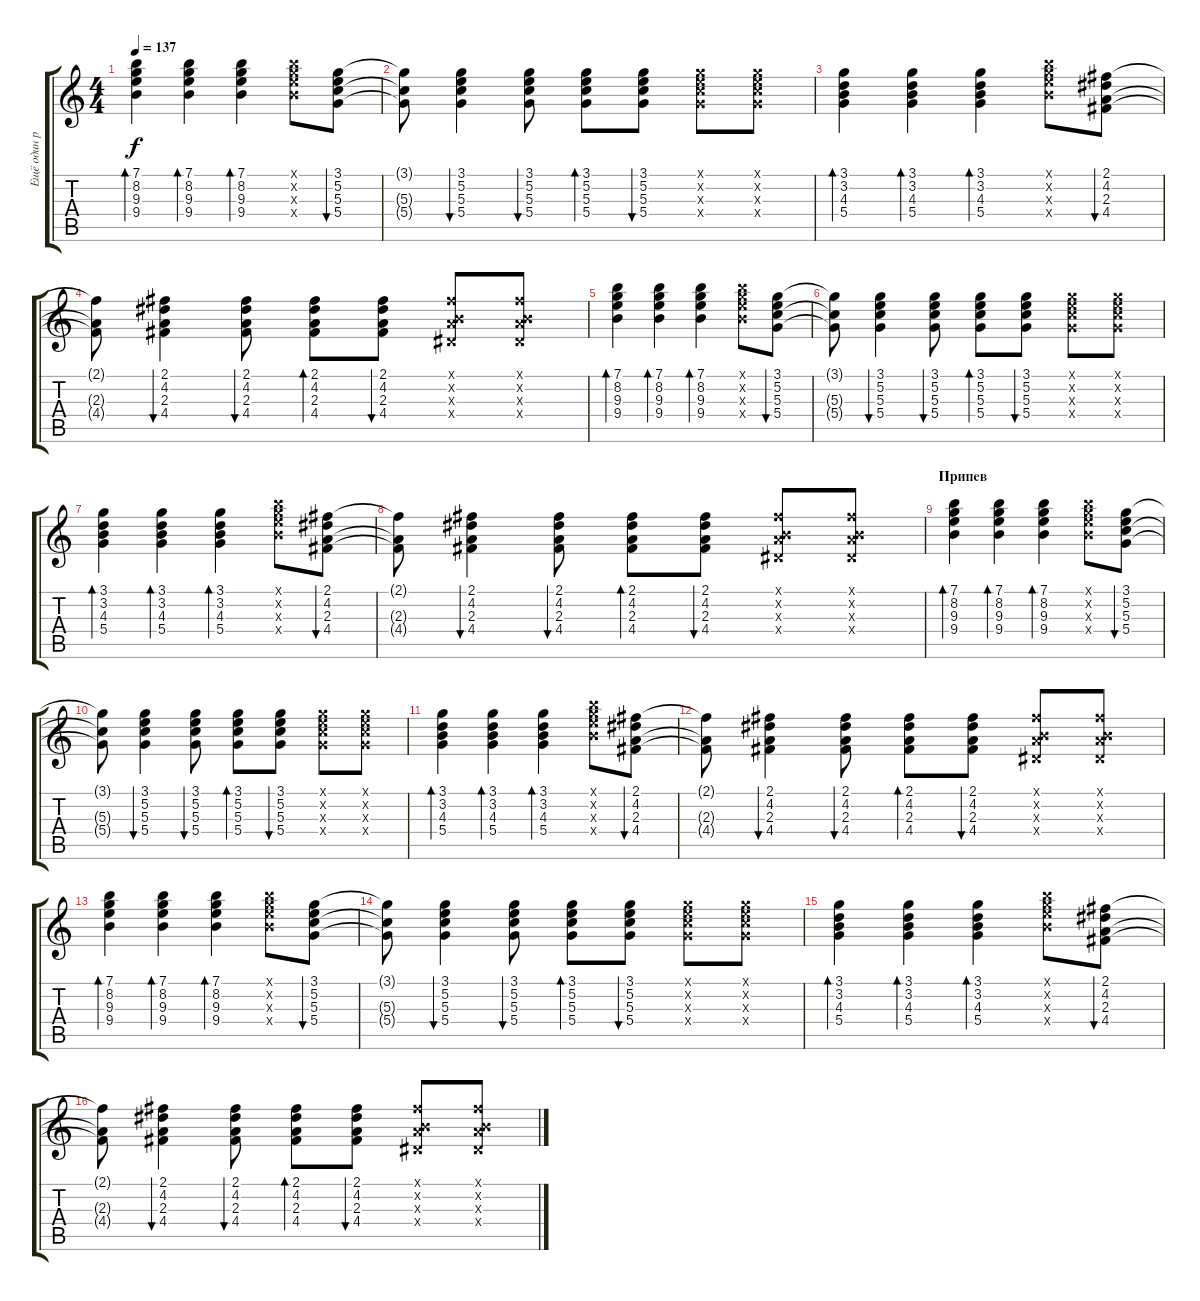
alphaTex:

\track ("Ещё один ритм" "Ещё один р") {instrument electricguitarclean}
\staff {score tabs}
\tuning (E4 B3 G3 D3 A2 E2) {hide}
\ts (4 4)
\tempo 137
\clef g2
\ks c
(7.1 8.2 9.3 9.4).4{bd 30 dy f} (7.1 8.2 9.3 9.4).4{bd 30} (7.1 8.2 9.3 9.4).4{bd 30} (7.1{x} 8.2{x} 9.3{x} 9.4{x}).8 (3.1 5.2 5.3 5.4).8{bu 30} |
(3.1{t} 5.3{t} 5.4{t}).8 (3.1 5.2 5.3 5.4).4{bu 30} (3.1 5.2 5.3 5.4).8{bu 30} (3.1 5.2 5.3 5.4).8{bd 30} (3.1 5.2 5.3 5.4).8{bu 30} (3.1{x} 5.2{x} 5.3{x} 5.4{x}).8 (3.1{x} 5.2{x} 5.3{x} 5.4{x}).8 |
(3.1 3.2 4.3 5.4).4{bd 30} (3.1 3.2 4.3 5.4).4{bd 30} (3.1 3.2 4.3 5.4).4{bd 30} (7.1{x} 8.2{x} 9.3{x} 9.4{x}).8 (2.1 4.2 2.3 4.4).8{bu 30} |
(2.1{t} 2.3{t} 4.4{t}).8 (2.1 4.2 2.3 4.4).4{bu 30} (2.1 4.2 2.3 4.4).8{bu 30} (2.1 4.2 2.3 4.4).8{bd 30} (2.1 4.2 2.3 4.4).8{bu 30} (2.1{x} 0.2{x} 2.3{x} 1.4{x}).8 (2.1{x} 0.2{x} 2.3{x} 1.4{x}).8 |
(7.1 8.2 9.3 9.4).4{bd 30} (7.1 8.2 9.3 9.4).4{bd 30} (7.1 8.2 9.3 9.4).4{bd 30} (7.1{x} 8.2{x} 9.3{x} 9.4{x}).8 (3.1 5.2 5.3 5.4).8{bu 30} |
(3.1{t} 5.3{t} 5.4{t}).8 (3.1 5.2 5.3 5.4).4{bu 30} (3.1 5.2 5.3 5.4).8{bu 30} (3.1 5.2 5.3 5.4).8{bd 30} (3.1 5.2 5.3 5.4).8{bu 30} (3.1{x} 5.2{x} 5.3{x} 5.4{x}).8 (3.1{x} 5.2{x} 5.3{x} 5.4{x}).8 |
(3.1 3.2 4.3 5.4).4{bd 30} (3.1 3.2 4.3 5.4).4{bd 30} (3.1 3.2 4.3 5.4).4{bd 30} (7.1{x} 8.2{x} 9.3{x} 9.4{x}).8 (2.1 4.2 2.3 4.4).8{bu 30} |
(2.1{t} 2.3{t} 4.4{t}).8 (2.1 4.2 2.3 4.4).4{bu 30} (2.1 4.2 2.3 4.4).8{bu 30} (2.1 4.2 2.3 4.4).8{bd 30} (2.1 4.2 2.3 4.4).8{bu 30} (2.1{x} 0.2{x} 2.3{x} 1.4{x}).8 (2.1{x} 0.2{x} 2.3{x} 1.4{x}).8 |
\section ("" "Припев")
(7.1 8.2 9.3 9.4).4{bd 30} (7.1 8.2 9.3 9.4).4{bd 30} (7.1 8.2 9.3 9.4).4{bd 30} (7.1{x} 8.2{x} 9.3{x} 9.4{x}).8 (3.1 5.2 5.3 5.4).8{bu 30} |
(3.1{t} 5.3{t} 5.4{t}).8 (3.1 5.2 5.3 5.4).4{bu 30} (3.1 5.2 5.3 5.4).8{bu 30} (3.1 5.2 5.3 5.4).8{bd 30} (3.1 5.2 5.3 5.4).8{bu 30} (3.1{x} 5.2{x} 5.3{x} 5.4{x}).8 (3.1{x} 5.2{x} 5.3{x} 5.4{x}).8 |
(3.1 3.2 4.3 5.4).4{bd 30} (3.1 3.2 4.3 5.4).4{bd 30} (3.1 3.2 4.3 5.4).4{bd 30} (7.1{x} 8.2{x} 9.3{x} 9.4{x}).8 (2.1 4.2 2.3 4.4).8{bu 30} |
(2.1{t} 2.3{t} 4.4{t}).8 (2.1 4.2 2.3 4.4).4{bu 30} (2.1 4.2 2.3 4.4).8{bu 30} (2.1 4.2 2.3 4.4).8{bd 30} (2.1 4.2 2.3 4.4).8{bu 30} (2.1{x} 0.2{x} 2.3{x} 1.4{x}).8 (2.1{x} 0.2{x} 2.3{x} 1.4{x}).8 |
(7.1 8.2 9.3 9.4).4{bd 30} (7.1 8.2 9.3 9.4).4{bd 30} (7.1 8.2 9.3 9.4).4{bd 30} (7.1{x} 8.2{x} 9.3{x} 9.4{x}).8 (3.1 5.2 5.3 5.4).8{bu 30} |
(3.1{t} 5.3{t} 5.4{t}).8 (3.1 5.2 5.3 5.4).4{bu 30} (3.1 5.2 5.3 5.4).8{bu 30} (3.1 5.2 5.3 5.4).8{bd 30} (3.1 5.2 5.3 5.4).8{bu 30} (3.1{x} 5.2{x} 5.3{x} 5.4{x}).8 (3.1{x} 5.2{x} 5.3{x} 5.4{x}).8 |
(3.1 3.2 4.3 5.4).4{bd 30} (3.1 3.2 4.3 5.4).4{bd 30} (3.1 3.2 4.3 5.4).4{bd 30} (7.1{x} 8.2{x} 9.3{x} 9.4{x}).8 (2.1 4.2 2.3 4.4).8{bu 30} |
(2.1{t} 2.3{t} 4.4{t}).8 (2.1 4.2 2.3 4.4).4{bu 30} (2.1 4.2 2.3 4.4).8{bu 30} (2.1 4.2 2.3 4.4).8{bd 30} (2.1 4.2 2.3 4.4).8{bu 30} (2.1{x} 0.2{x} 2.3{x} 1.4{x}).8 (2.1{x} 0.2{x} 2.3{x} 1.4{x}).8
